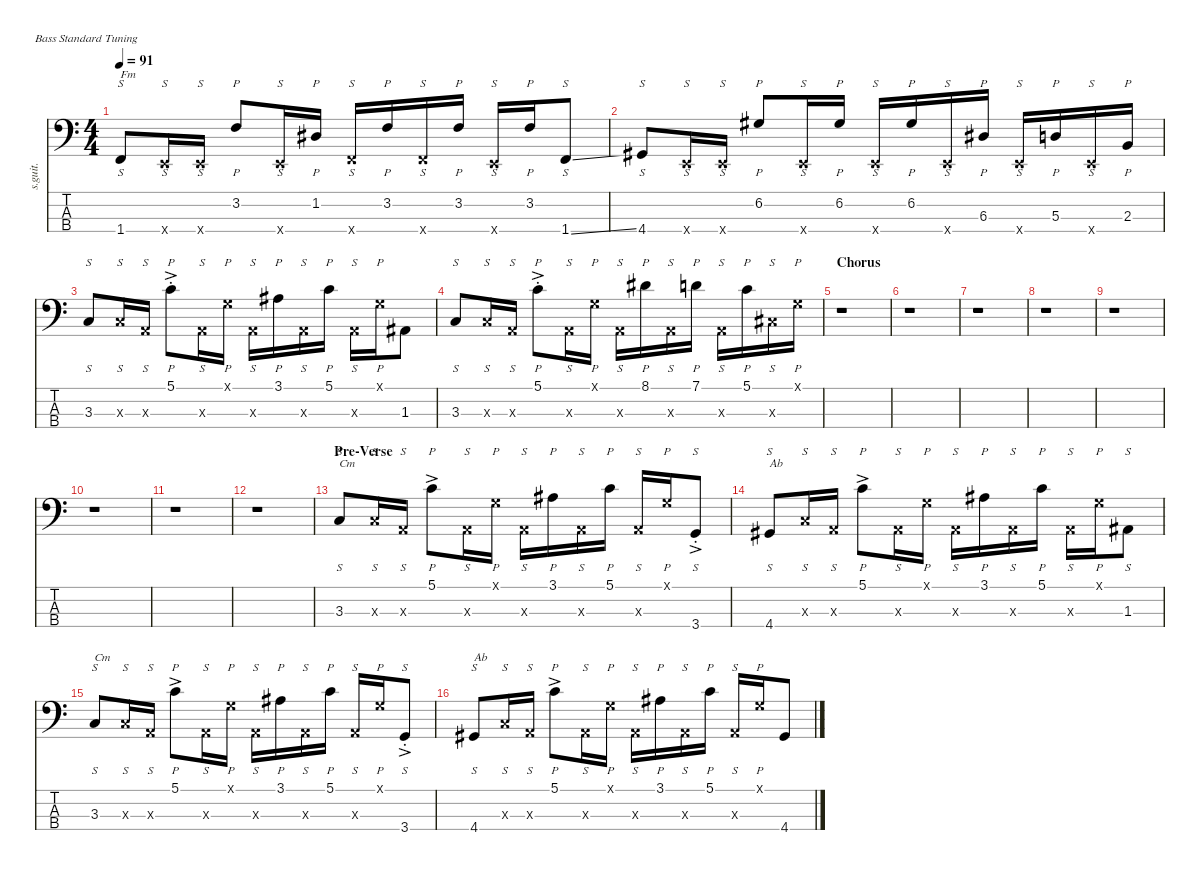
\defaultSystemsLayout 4
\hideDynamics
\bracketExtendMode nobrackets
\track ("Slap Sound Copy" "s.guit.") {instrument slapbass1}
\staff {score tabs}
\tuning (G2 D2 A1 E1)
\ts (4 4)
\tempo 91
\clef f4
\ks c
1.4.8{s txt "Fm" dy mf} 0.4{x}.16{s} 0.4{x}.16{s} 3.2.8{p} 0.4{x}.16{s} 1.2{acc #}.16{p} 1.4{x}.16{s} 3.2.16{p} 1.4{x}.16{s} 3.2.16{p} 0.4{x}.16{s} 3.2.16{p} 1.4{ss}.8{s} |
4.4{acc #}.8{s dy mp} 0.4{x}.16{s} 0.4{x}.16{s} 6.2{acc #}.8{p} 0.4{x}.16{s} 6.2{acc #}.16{p} 0.4{x}.16{s} 6.2{acc #}.16{p} 0.4{x}.16{s} 6.3{acc #}.16{p} 0.4{x}.16{s} 5.3.16{p} 0.4{x}.16{s} 2.3.16{p} |
3.3.8{s} 3.3{x}.16{s} 0.3{x}.16{s} 5.1{ac st}.8{p} 0.3{x}.16{s dy mf} 0.1{x}.16{p} 0.3{x}.16{s} 3.1{acc #}.16{p} 0.3{x}.16{s} 5.1.16{p} 0.3{x}.16{s} 0.1{x}.16{p} 1.3{acc #}.8 |
3.3.8{s dy mp} 3.3{x}.16{s} 0.3{x}.16{s} 5.1{ac st}.8{p} 0.3{x}.16{s dy mf} 0.1{x}.16{p} 0.3{x}.16{s} 8.1{acc #}.16{p} 0.3{x}.16{s} 7.1.16{p} 0.3{x}.16{s} 5.1.16{p} 4.3{x acc #}.16{s} 0.1{x}.16{p} |
\section ("" "Chorus")
r.1 |
r.1 |
r.1 |
r.1 |
r.1 |
r.1 |
r.1 |
r.1 |
\section ("" "Pre-Verse")
3.3.8{s txt "Cm" dy mp} 3.3{x}.16{s} 0.3{x}.16{s} 5.1{ac}.8{p} 0.3{x}.16{s dy mf} 0.1{x}.16{p} 0.3{x}.16{s} 3.1{acc #}.16{p} 0.3{x}.16{s} 5.1.16{p} 0.3{x}.16{s} 0.1{x}.16{p dy mp} 3.4{ac st}.8{s} |
4.4{acc #}.8{s txt "Ab" dy mf} 3.3{x}.16{s} 0.3{x}.16{s} 5.1{ac}.8{p dy mp} 0.3{x}.16{s dy mf} 0.1{x}.16{p} 0.3{x}.16{s} 3.1{acc #}.16{p} 0.3{x}.16{s} 5.1.16{p} 0.3{x}.16{s} 0.1{x}.16{p} 1.3{acc #}.8{s dy mp} |
3.3.8{s txt "Cm" dy mf} 3.3{x}.16{s} 0.3{x}.16{s} 5.1{ac}.8{p dy mp} 0.3{x}.16{s dy mf} 0.1{x}.16{p} 0.3{x}.16{s} 3.1{acc #}.16{p} 0.3{x}.16{s} 5.1.16{p} 0.3{x}.16{s} 0.1{x}.16{p dy mp} 3.4{ac st}.8{s} |
4.4{acc #}.8{s txt "Ab" dy mf} 3.3{x}.16{s} 0.3{x}.16{s} 5.1{ac}.8{p dy mp} 0.3{x}.16{s dy mf} 0.1{x}.16{p} 0.3{x}.16{s} 3.1{acc #}.16{p} 0.3{x}.16{s} 5.1.16{p} 0.3{x}.16{s} 0.1{x}.16{p} 4.4{acc #}.8
